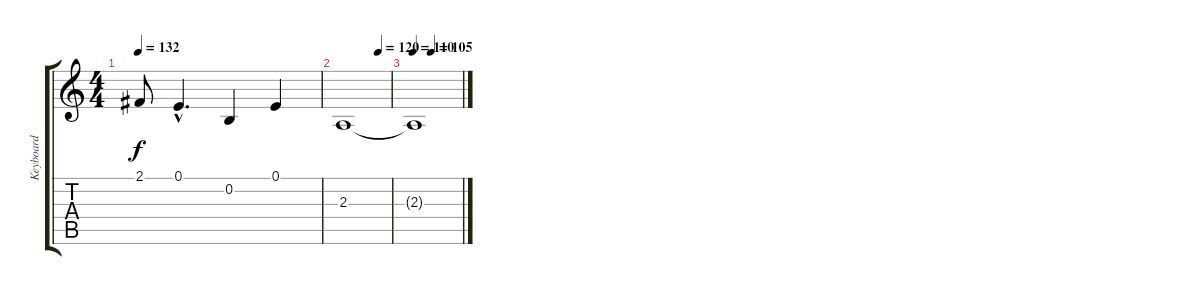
\track ("Keyboard" "Keyboard") {instrument churchorgan}
\staff {score tabs}
\tuning (E4 B3 G3 D3 A2 E2) {hide}
\ts (4 4)
\tempo 132
\clef g2
\ks c
2.1{t}.8{dy f} 0.1{hac}.4{d} 0.2.4 0.1.4 |
\tempo (120 0.75)
2.3.1 |
\tempo 110
\tempo (105 0.375)
2.3{t}.1
